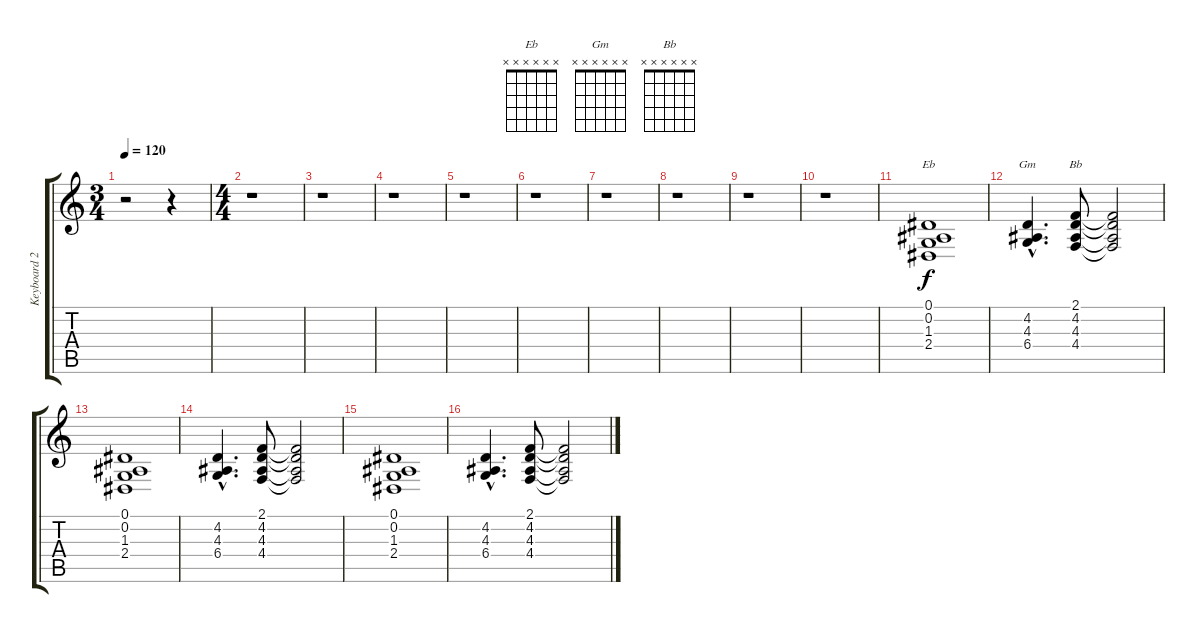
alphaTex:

\track ("Keyboard 2" "Keyboard 2") {instrument pad2warm}
\staff {score tabs}
\tuning (Eb4 Bb3 Gb3 Db3 Ab2 Eb2) {hide}
\chord ("Eb" x x x x x x)
\chord ("Gm" x x x x x x)
\chord ("Bb" x x x x x x)
\ts (3 4)
\tempo 120
\clef g2
\ks c
r.2{dy f instrument pad2warm} r.4 |
\ts (4 4)
r.1 |
r.1 |
r.1 |
r.1 |
r.1 |
r.1 |
r.1 |
r.1 |
r.1 |
(0.1 0.2 1.3 2.4).1{ch "Eb"} |
(4.2{hac} 4.3{hac} 6.4{hac}).4{d ch "Gm"} (2.1 4.2 4.3 4.4).8{ch "Bb"} (2.1{t} 4.2{t} 4.3{t} 4.4{t}).2 |
(0.1 0.2 1.3 2.4).1 |
(4.2{hac} 4.3{hac} 6.4{hac}).4{d} (2.1 4.2 4.3 4.4).8 (2.1{t} 4.2{t} 4.3{t} 4.4{t}).2 |
(0.1 0.2 1.3 2.4).1 |
(4.2{hac} 4.3{hac} 6.4{hac}).4{d} (2.1 4.2 4.3 4.4).8 (2.1{t} 4.2{t} 4.3{t} 4.4{t}).2
